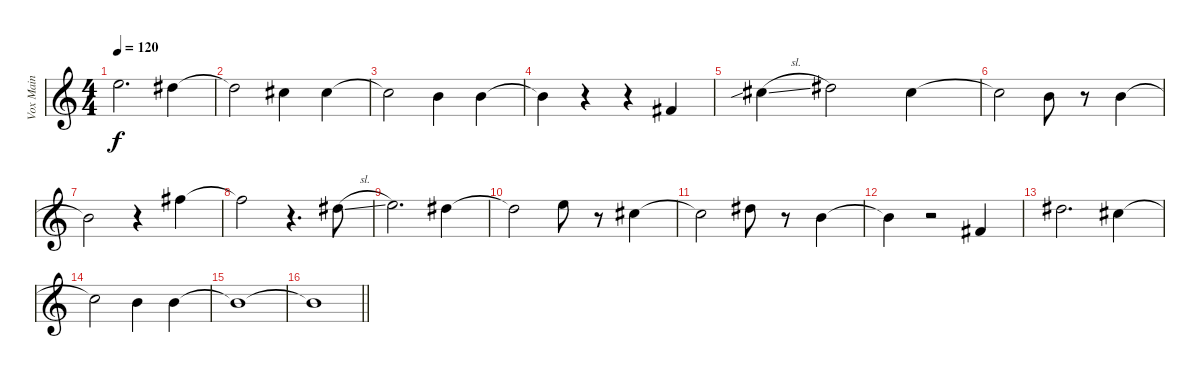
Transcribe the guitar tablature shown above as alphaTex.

\track ("Vox Main" "Vox Main") {instrument electricbasspick}
\staff {score}
\tuning (Db4 Ab3 E3 B2 Gb2 B1) {hide}
\ts (4 4)
\tempo 120
\clef g2
\ks c
8.2.2{d dy f} 7.2.4 |
7.2{t}.2 5.2.4 5.2.4 |
5.2{t}.2 3.2.4 3.2.4 |
3.2{t}.4 r.4 r.4 2.3.4 |
5.2{sib sl}.4 7.2.2 5.2.4 |
5.2{t}.2 3.2.8 r.8 3.2.4 |
3.2{t}.2 r.4 5.1.4 |
5.1{t}.2 r.4{d} 7.2{sl}.8 |
8.2.2{d} 7.2.4 |
7.2{t}.2 8.2.8 r.8 5.2.4 |
5.2{t}.2 7.2.8 r.8 3.2.4 |
3.2{t}.4 r.2 2.3.4 |
7.2.2{d} 5.2.4 |
5.2{t}.2 3.2.4 3.2.4 |
3.2{t}.1 |
\barLineRight lightlight
3.2{t}.1
